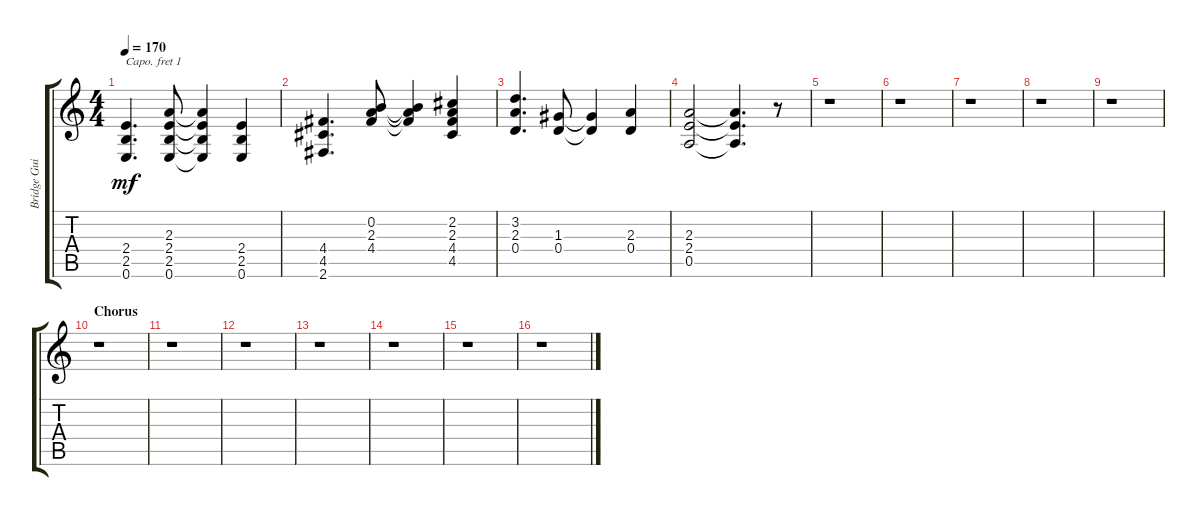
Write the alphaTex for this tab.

\track ("Bridge Guitar - Jeff Stinco" "Bridge Gui") {instrument overdrivenguitar}
\staff {score tabs}
\capo 1
\tuning (Eb4 Bb3 Gb3 Db3 Ab2 Eb2) {hide}
\ts (4 4)
\tempo 170
\clef g2
\ks c
(2.4 2.5 0.6).4{d dy mf} (2.3 2.4 2.5 0.6).8 (2.3{t} 2.4{t} 2.5{t} 0.6{t}).4 (2.4 2.5 0.6).4 |
(4.4 4.5 2.6).4{d} (0.2 2.3 4.4).8 (0.2{t} 2.3{t} 4.4{t}).4 (2.2 2.3 4.4 4.5).4 |
(3.2 2.3 0.4).4{d} (1.3 0.4).8 (1.3{t} 0.4{t}).4 (2.3 0.4).4 |
(2.3 2.4 0.5).2 (2.3{t} 2.4{t} 0.5{t}).4{d} r.8 |
r.1 |
r.1 |
r.1 |
r.1 |
r.1 |
\section ("" "Chorus")
r.1 |
r.1 |
r.1 |
r.1 |
r.1 |
r.1 |
r.1
